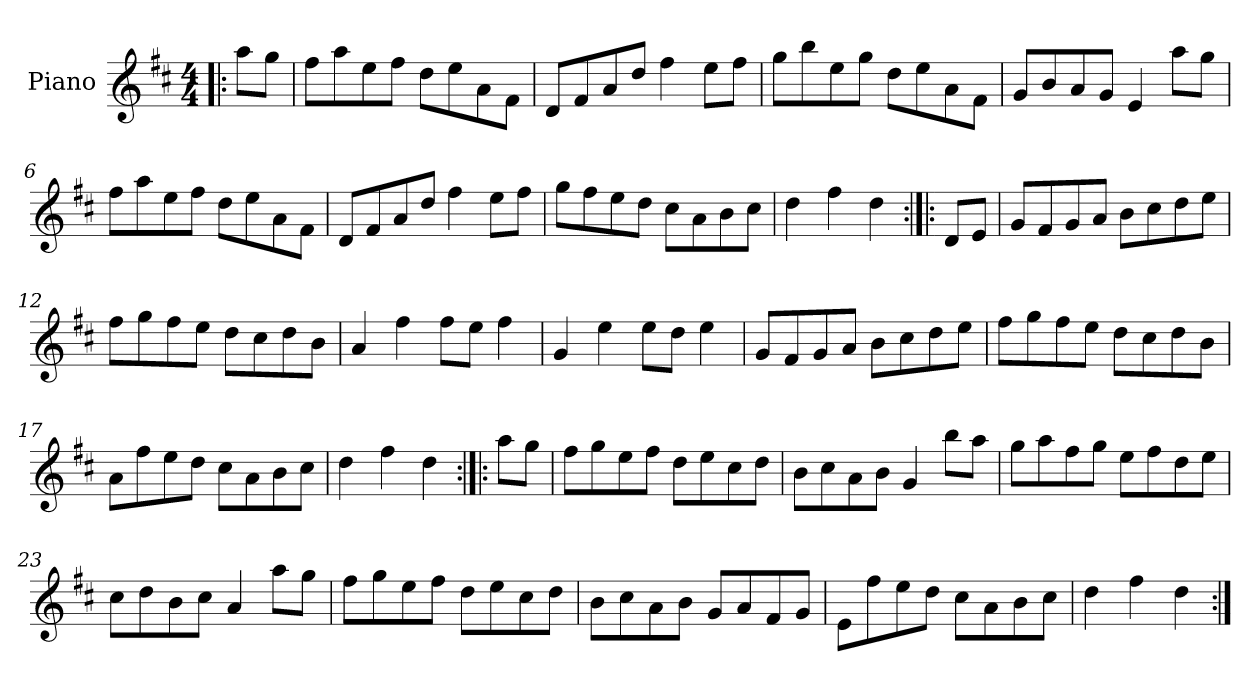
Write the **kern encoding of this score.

**kern
*part1
*staff1
*I"Piano
*I'Pno
*clefG2
*k[f#c#]
*D:
*M4/4
=1!|:
8aa\L
8gg\J
=2
8ff#\L
8aa\
8ee\
8ff#\J
8dd\L
8ee\
8a\
8f#\J
=3
8d/L
8f#/
8a/
8dd/J
4ff#\
8ee\L
8ff#\J
=4
8gg\L
8bb\
8ee\
8gg\J
8dd\L
8ee\
8a\
8f#\J
=5
8g/L
8b/
8a/
8g/J
4e/
8aa\L
8gg\J
=6
8ff#\L
8aa\
8ee\
8ff#\J
8dd\L
8ee\
8a\
8f#\J
=7
8d/L
8f#/
8a/
8dd/J
4ff#\
8ee\L
8ff#\J
=8
8gg\L
8ff#\
8ee\
8dd\J
8cc#\L
8a\
8b\
8cc#\J
=9
4dd\
4ff#\
4dd\
=10:|!|:
8d/L
8e/J
=11
8g/L
8f#/
8g/
8a/J
8b\L
8cc#\
8dd\
8ee\J
=12
8ff#\L
8gg\
8ff#\
8ee\J
8dd\L
8cc#\
8dd\
8b\J
=13
4a/
4ff#\
8ff#\L
8ee\J
4ff#\
=14
4g/
4ee\
8ee\L
8dd\J
4ee\
=15
8g/L
8f#/
8g/
8a/J
8b\L
8cc#\
8dd\
8ee\J
=16
8ff#\L
8gg\
8ff#\
8ee\J
8dd\L
8cc#\
8dd\
8b\J
=17
8a\L
8ff#\
8ee\
8dd\J
8cc#\L
8a\
8b\
8cc#\J
=18
4dd\
4ff#\
4dd\
=19:|!|:
8aa\L
8gg\J
=20
8ff#\L
8gg\
8ee\
8ff#\J
8dd\L
8ee\
8cc#\
8dd\J
=21
8b\L
8cc#\
8a\
8b\J
4g/
8bb\L
8aa\J
=22
8gg\L
8aa\
8ff#\
8gg\J
8ee\L
8ff#\
8dd\
8ee\J
=23
8cc#\L
8dd\
8b\
8cc#\J
4a/
8aa\L
8gg\J
=24
8ff#\L
8gg\
8ee\
8ff#\J
8dd\L
8ee\
8cc#\
8dd\J
=25
8b\L
8cc#\
8a\
8b\J
8g/L
8a/
8f#/
8g/J
=26
8e\L
8ff#\
8ee\
8dd\J
8cc#\L
8a\
8b\
8cc#\J
=27
4dd\
4ff#\
4dd\
=:|!
*-
